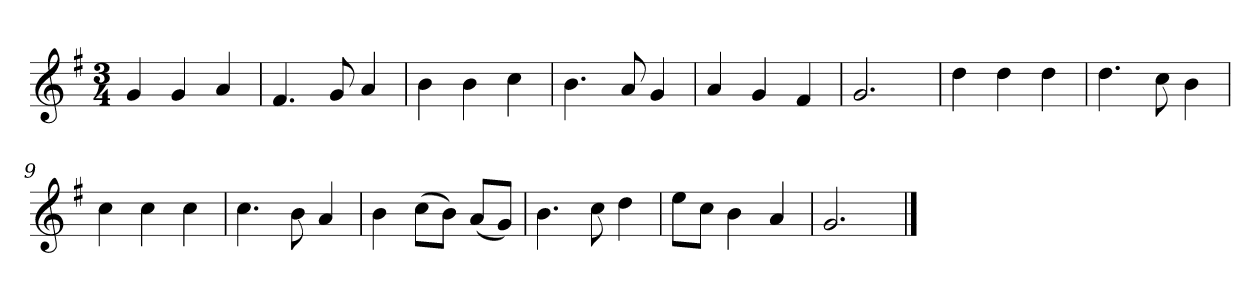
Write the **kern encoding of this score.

**kern
*part1
*staff1
*clefG2
*k[f#]
*G:
*M3/4
=1
4g/
4g/
4a/
=2
4.f#/
8g/
4a/
=3
4b\
4b\
4cc\
=4
4.b\
8a/
4g/
=5
4a/
4g/
4f#/
=6
2.g/
=7
4dd\
4dd\
4dd\
=8
4.dd\
8cc\
4b\
=9
4cc\
4cc\
4cc\
=10
4.cc\
8b\
4a/
=11
4b\
(>8cc\L
8b\J)
(<8a/L
8g/J)
=12
4.b\
8cc\
4dd\
!!LO:LB:g=z
=13
8ee\L
8cc\J
4b\
4a/
=14
2.g/
==
*-
